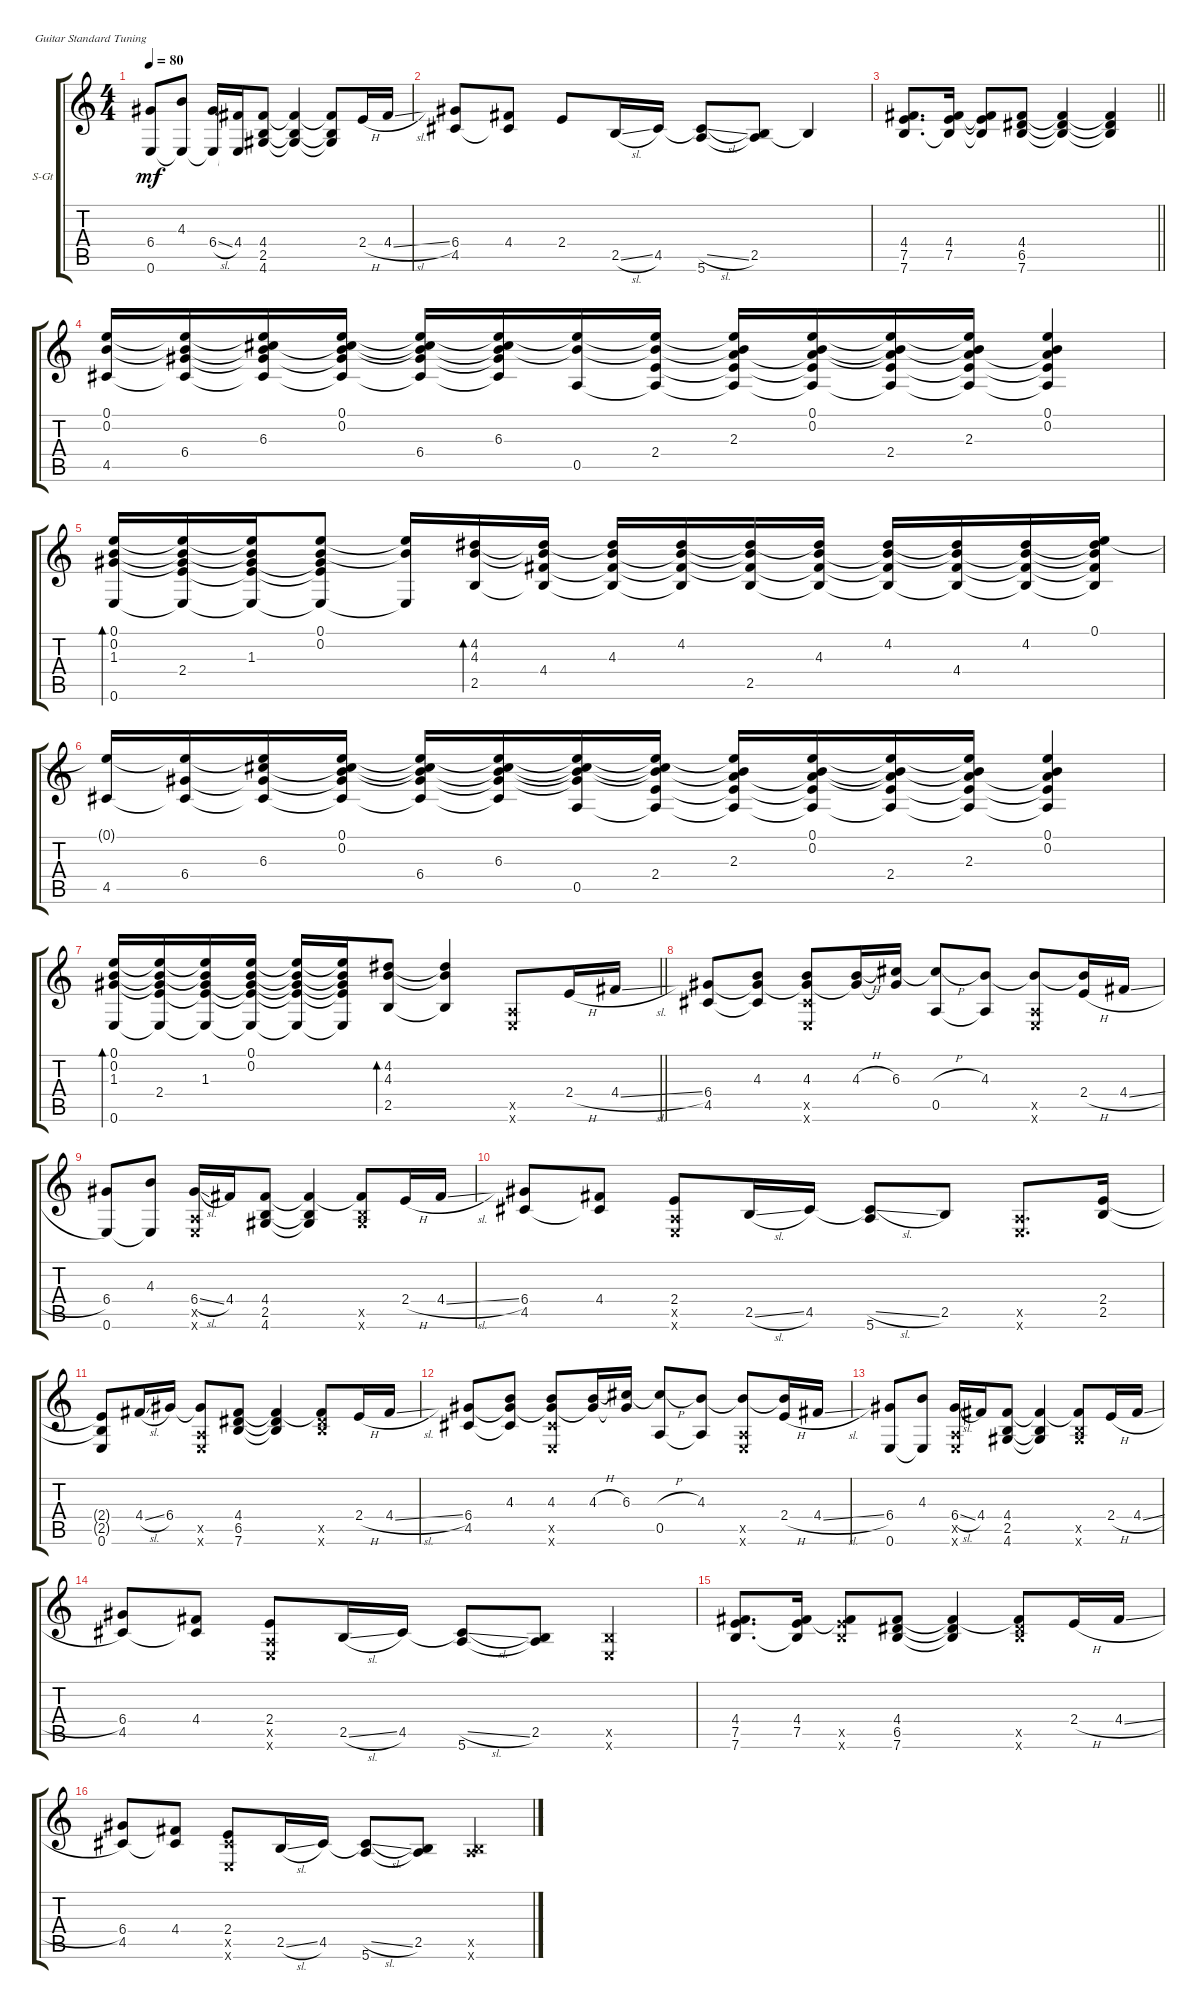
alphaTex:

\defaultSystemsLayout 4
\bracketExtendMode groupsimilarinstruments
\firstSystemTrackNameOrientation horizontal
\otherSystemsTrackNameOrientation horizontal
\track ("Steel Guitar" "S-Gt") {instrument acousticguitarsteel}
\staff {score tabs}
\tuning (E4 B3 G3 D3 A2 E2)
\ts (4 4)
\tempo 80
\clef g2
\ks c
(0.6 6.4).8{dy mf} (4.3 0.6{t}).8 (6.4{sl} 0.6{t}).16 (4.4 0.6{t}).16 (4.6 2.5 4.4).8 (4.4{t} 2.5{t} 4.6{t}).4 (4.6{t} 2.5{t} 4.4{t}).8 2.4{h}.16 4.4{sl}.16 |
(6.4 4.5).8 (4.4 4.5{t}).8 2.4.8 2.5{sl}.16 4.5.16 (5.6 4.5{sl t}).8 (2.5 5.6{t}).8 2.5{t}.4 |
\barLineRight lightlight
(7.6 7.5 4.4).8{d} (7.5 4.4 7.6{t}).16 (7.5{t} 4.4{t} 7.6{t}).8 (7.6 6.5 4.4).8 (7.6{t} 6.5{t} 4.4{t}).4 (4.4{t} 6.5{t} 7.6{t}).4 |
(4.5 0.2 0.1).16 (6.4 4.5{t} 0.2{t} 0.1{t}).16 (6.3 4.5{t} 0.2{t} 0.1{t} 6.4{t}).16 (0.2 0.1 4.5{t} 6.3{t} 6.4{t}).16 (6.4 0.1{t} 0.2{t} 4.5{t} 6.3{t}).16 (6.3 0.1{t} 0.2{t} 4.5{t} 6.4{t}).16 (0.5 0.1{t} 0.2{t}).16 (2.4 0.1{t} 0.2{t} 0.5{t}).16 (2.3 0.1{t} 0.2{t} 2.4{t} 0.5{t}).16 (0.2 0.1 2.4{t} 2.3{t} 0.5{t}).16 (2.4 0.2{t} 0.1{t} 2.3{t} 0.5{t}).16 (2.3 0.2{t} 0.1{t} 2.4{t} 0.5{t}).16 (0.2 0.1 2.3{t} 2.4{t} 0.5{t}).4 |
(0.6 1.3 0.2 0.1).16{bd 117} (2.4 1.3{t} 0.2{t} 0.1{t} 0.6{t}).16 (1.3 0.1{t} 0.2{t} 0.6{t} 2.4{t}).16 (0.2 0.1 0.6{t} 2.4{t} 1.3{t}).8 (0.1{t} 0.2{t} 0.6{t}).16 (2.5 4.3 4.2).16{bd 116} (4.4 4.2{t} 4.3{t} 2.5{t}).16 (4.3 4.2{t} 4.4{t} 2.5{t}).16 (4.2 4.4{t} 2.5{t} 4.3{t}).16 (2.5 4.4{t} 4.2{t} 4.3{t}).16 (4.3 2.5{t} 4.2{t} 4.4{t}).16 (4.2 2.5{t} 4.3{t} 4.4{t}).16 (4.4 2.5{t} 4.2{t} 4.3{t}).16 (4.2 2.5{t} 4.4{t} 4.3{t}).16 (0.1 2.5{t} 4.4{t} 4.2{t} 4.3{t}).16 |
(4.5 0.1{t}).16 (6.4 4.5{t} 0.1{t}).16 (6.3 4.5{t} 0.1{t} 6.4{t}).16 (0.2 0.1 4.5{t} 6.3{t} 6.4{t}).16 (6.4 4.5{t} 0.1{t} 0.2{t} 6.3{t}).16 (6.3 4.5{t} 0.1{t} 0.2{t} 6.4{t}).16 (0.5 0.1{t} 0.2{t} 6.4{t} 6.3{t}).16 (2.4 0.5{t} 0.1{t} 0.2{t} 6.3{t}).16 (2.3 0.5{t} 0.1{t} 0.2{t} 2.4{t}).16 (0.2 0.1 0.5{t} 2.3{t} 2.4{t}).16 (2.4 0.5{t} 0.2{t} 0.1{t} 2.3{t}).16 (2.3 0.5{t} 2.4{t} 0.2{t} 0.1{t}).16 (0.2 0.1 0.5{t} 2.4{t} 2.3{t}).4 |
\barLineRight lightlight
(0.6 1.3 0.2 0.1).16{bd 117} (2.4 1.3{t} 0.2{t} 0.1{t} 0.6{t}).16 (1.3 0.2{t} 0.1{t} 2.4{t} 0.6{t}).16 (0.2 0.1 1.3{t} 2.4{t} 0.6{t}).16 (0.2{t} 0.1{t} 1.3{t} 2.4{t} 0.6{t}).16 (0.1{t} 0.2{t} 1.3{t} 2.4{t} 0.6{t}).16 (2.5 4.3 4.2).8{bd 116} (2.5{t} 4.3{t} 4.2{t}).4 (0.6{x} 0.5{x}).8 2.4{h}.16 4.4{sl}.16 |
(6.4 4.5).8 (4.3 6.4{t} 4.5{t}).8 (4.3 6.4{t} 4.5{x} 0.6{x}).8 (4.3{h} 6.4{t}).16 (6.3 6.4{t}).16 (0.5 6.3{h t}).8 (4.3 0.5{t}).8 (0.5{x} 4.3{t} 0.6{x}).8 (4.3{t} 2.4{h}).16 4.4{sl}.16 |
(0.6 6.4).8 (4.3 0.6{t}).8 (6.4{sl} 0.6{x} 0.5{x}).16 4.4.16 (4.6 2.5 4.4).8 (4.4{t} 2.5{t} 4.6{t}).4 (4.6{x} 2.5{x} 4.4{t}).8 2.4{h}.16 4.4{sl}.16 |
(6.4 4.5).8 (4.4 4.5{t}).8 (2.4 0.6{x} 0.5{x}).8 2.5{sl}.16 4.5.16 (5.6 4.5{sl t}).8 2.5.8 (0.5{x} 0.6{x}).8{d} (2.5 2.4).16 |
(0.6 2.5{t} 2.4{t}).8 4.4{sl}.16 6.4.16 (6.4{t} 0.6{x} 0.5{x}).8 (4.4 6.5 7.6).8 (7.6{t} 6.5{t} 4.4{t}).4 (7.6{x} 6.5{x} 4.4{t}).8 2.4{h}.16 4.4{sl}.16 |
(6.4 4.5).8 (4.3 6.4{t} 4.5{t}).8 (4.3 6.4{t} 4.5{x} 0.6{x}).8 (4.3{h} 6.4{t}).16 (6.3 6.4{t}).16 (0.5 6.3{h t}).8 (4.3 0.5{t}).8 (0.5{x} 4.3{t} 0.6{x}).8 (4.3{t} 2.4{h}).16 4.4{sl}.16 |
(0.6 6.4).8 (4.3 0.6{t}).8 (6.4{sl} 0.6{x} 0.5{x}).16 4.4.16 (4.6 2.5 4.4).8 (4.4{t} 2.5{t} 4.6{t}).4 (4.6{x} 2.5{x} 4.4{t}).8 2.4{h}.16 4.4{sl}.16 |
(6.4 4.5).8 (4.4 4.5{t}).8 (2.4 0.6{x} 0.5{x}).8 2.5{sl}.16 4.5.16 (5.6 4.5{sl t}).8 (2.5 5.6{t}).8 (2.5{x} 0.6{x}).4 |
(7.6 7.5 4.4).8{d} (7.5 4.4 7.6{t}).16 (7.5{x} 4.4{t} 7.6{x}).8 (7.6 6.5 4.4).8 (7.6{t} 6.5{t} 4.4{t}).4 (4.4{t} 6.5{x} 7.6{x}).8 2.4{h}.16 4.4{sl}.16 |
(6.4 4.5).8 (4.4 4.5{t}).8 (2.4 4.5{x} 0.6{x}).8 2.5{sl}.16 4.5.16 (5.6 4.5{sl t}).8 (2.5 5.6{t}).8 (5.6{x} 2.5{x}).4
